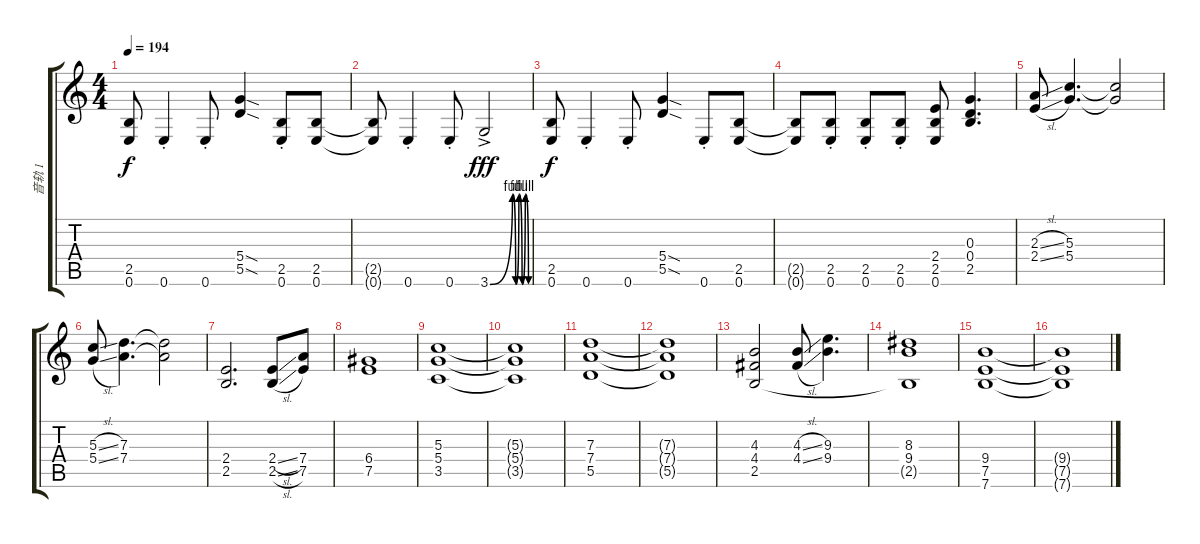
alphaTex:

\track ("音轨 1" "音轨 1") {instrument distortionguitar}
\staff {score tabs}
\tuning (E4 B3 G3 D3 A2 E2) {hide}
\ts (4 4)
\tempo 194
\clef g2
\ks c
(2.5 0.6).8{dy f volume 13} 0.6{st}.4 0.6{st}.8 (5.4{sod} 5.5{sod}).4 (2.5{st} 0.6{st}).8 (2.5 0.6).8 |
(2.5{t} 0.6{t}).8 0.6{st}.4 0.6{st}.8 3.6{be (custom 0 0 35 4 40 0 45 4 50 0 55 4 60 0) ac}.2{dy fff} |
(2.5 0.6).8{dy f} 0.6{st}.4 0.6{st}.8 (5.4{sod} 5.5{sod}).4 0.6{st}.8 (2.5 0.6).8 |
(2.5{t} 0.6{t}).8 (2.5{st} 0.6{st}).8 (2.5{st} 0.6{st}).8 (2.5{st} 0.6{st}).8 (2.4 2.5 0.6).8 (0.3 0.4 2.5).4{d} |
(2.3{sl} 2.4{sl}).8 (5.3 5.4).4{d} (5.3{t} 5.4{t}).2 |
(5.3{sl} 5.4{sl}).8 (7.3 7.4).4{d} (7.3{t} 7.4{t}).2 |
(2.4 2.5).2{d} (2.4{sl} 2.5{sl}).8 (7.4 7.5).8 |
(6.4 7.5).1 |
(5.3 5.4 3.5).1 |
(5.3{t} 5.4{t} 3.5{t}).1 |
(7.3 7.4 5.5).1 |
(7.3{t} 7.4{t} 5.5{t}).1 |
(4.3 4.4 2.5).2 (4.3{sl} 4.4{sl}).8 (9.3 9.4).4{d} |
(8.3 9.4 2.5{t}).1 |
(9.4 7.5 7.6).1 |
(9.4{t} 7.5{t} 7.6{t}).1
